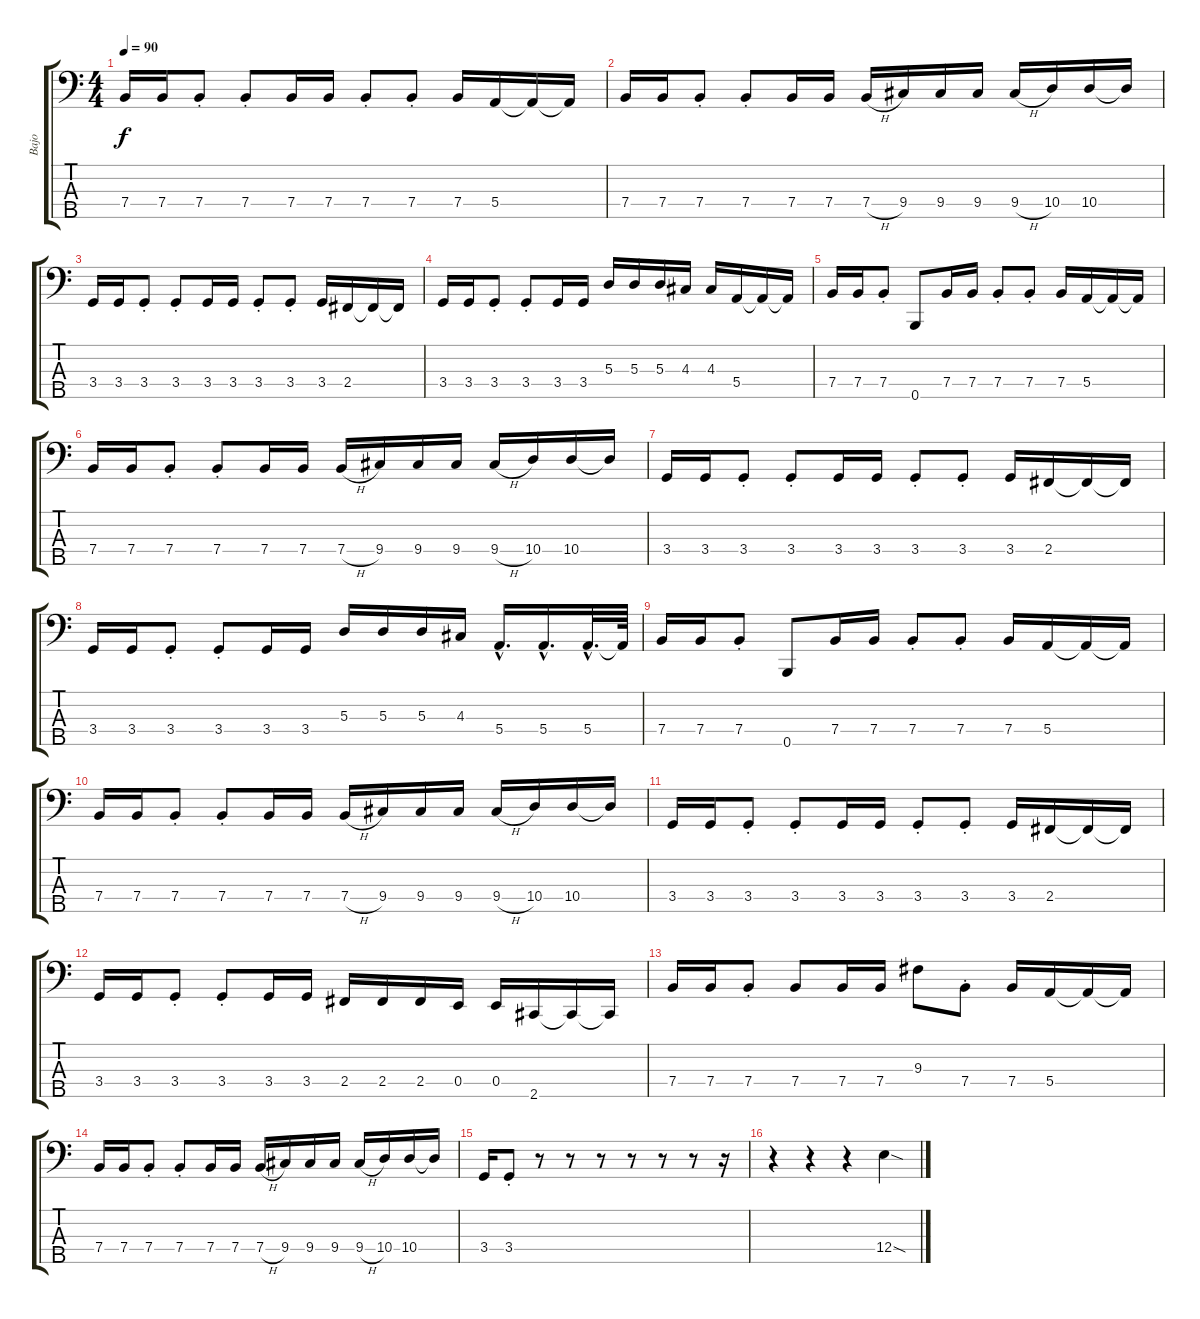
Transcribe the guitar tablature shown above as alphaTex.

\track ("Bajo" "Bajo") {instrument electricbassfinger}
\staff {score tabs}
\tuning (G2 D2 A1 E1 B0) {hide}
\ts (4 4)
\tempo 90
\clef f4
\ks c
7.4.16{dy f} 7.4.16 7.4{st}.8 7.4{st}.8 7.4.16 7.4.16 7.4{st}.8 7.4{st}.8 7.4.16 5.4.16 5.4{t}.16 5.4{t}.16 |
7.4.16 7.4.16 7.4{st}.8 7.4{st}.8 7.4.16 7.4.16 7.4{h}.16 9.4.16 9.4.16 9.4.16 9.4{h}.16 10.4.16 10.4.16 10.4{t}.16 |
3.4.16 3.4.16 3.4{st}.8 3.4{st}.8 3.4.16 3.4.16 3.4{st}.8 3.4{st}.8 3.4.16 2.4.16 2.4{t}.16 2.4{t}.16 |
3.4.16 3.4.16 3.4{st}.8 3.4{st}.8 3.4.16 3.4.16 5.3.16 5.3.16 5.3.16 4.3.16 4.3.16 5.4.16 5.4{t}.16 5.4{t}.16 |
7.4.16 7.4.16 7.4{st}.8 0.5.8 7.4.16 7.4.16 7.4{st}.8 7.4{st}.8 7.4.16 5.4.16 5.4{t}.16 5.4{t}.16 |
7.4.16 7.4.16 7.4{st}.8 7.4{st}.8 7.4.16 7.4.16 7.4{h}.16 9.4.16 9.4.16 9.4.16 9.4{h}.16 10.4.16 10.4.16 10.4{t}.16 |
3.4.16 3.4.16 3.4{st}.8 3.4{st}.8 3.4.16 3.4.16 3.4{st}.8 3.4{st}.8 3.4.16 2.4.16 2.4{t}.16 2.4{t}.16 |
3.4.16 3.4.16 3.4{st}.8 3.4{st}.8 3.4.16 3.4.16 5.3.16 5.3.16 5.3.16 4.3.16 5.4{hac}.16{d} 5.4{hac}.16{d} 5.4{hac}.32{d} 5.4{t}.64 |
7.4.16 7.4.16 7.4{st}.8 0.5.8 7.4.16 7.4.16 7.4{st}.8 7.4{st}.8 7.4.16 5.4.16 5.4{t}.16 5.4{t}.16 |
7.4.16 7.4.16 7.4{st}.8 7.4{st}.8 7.4.16 7.4.16 7.4{h}.16 9.4.16 9.4.16 9.4.16 9.4{h}.16 10.4.16 10.4.16 10.4{t}.16 |
3.4.16 3.4.16 3.4{st}.8 3.4{st}.8 3.4.16 3.4.16 3.4{st}.8 3.4{st}.8 3.4.16 2.4.16 2.4{t}.16 2.4{t}.16 |
3.4.16 3.4.16 3.4{st}.8 3.4{st}.8 3.4.16 3.4.16 2.4.16 2.4.16 2.4.16 0.4.16 0.4.16 2.5.16 2.5{t}.16 2.5{t}.16 |
7.4.16 7.4.16 7.4{st}.8 7.4.8 7.4.16 7.4.16 9.3.8 7.4{st}.8 7.4.16 5.4.16 5.4{t}.16 5.4{t}.16 |
7.4.16 7.4.16 7.4{st}.8 7.4{st}.8 7.4.16 7.4.16 7.4{h}.16 9.4.16 9.4.16 9.4.16 9.4{h}.16 10.4.16 10.4.16 10.4{t}.16 |
3.4.16 3.4{st}.8 r.8 r.8 r.8 r.8 r.8 r.8 r.16 |
r.4 r.4 r.4 12.4{sod}.4
